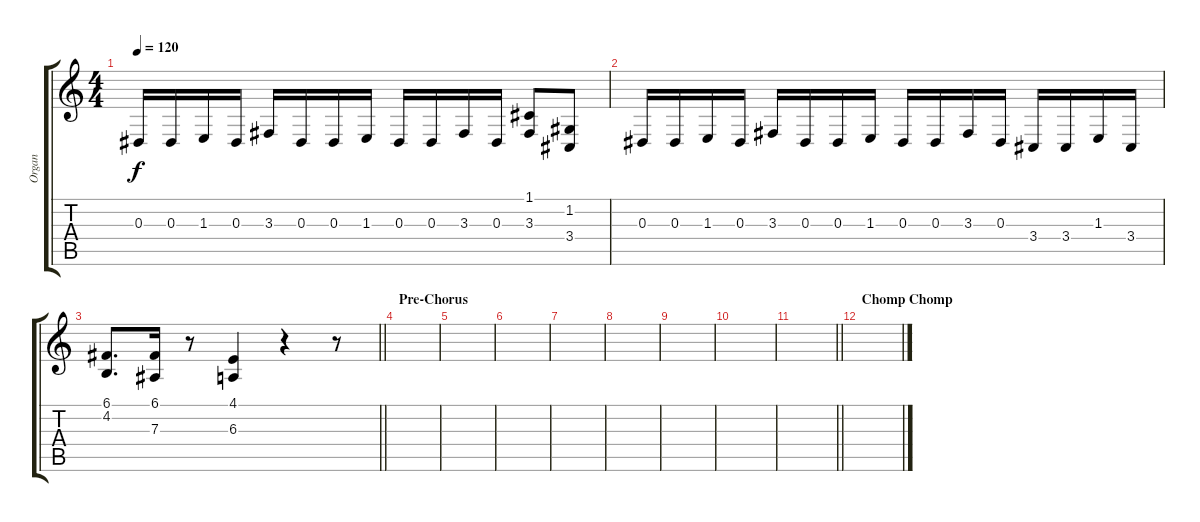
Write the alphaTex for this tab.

\track ("Organ" "Organ") {instrument rockorgan}
\staff {score tabs}
\tuning (C4 G3 Eb3 Bb2 F2 C2) {hide}
\ts (4 4)
\tempo 120
\clef g2
\ks c
0.3.16{dy f} 0.3.16 1.3.16 0.3.16 3.3.16 0.3.16 0.3.16 1.3.16 0.3.16 0.3.16 3.3.16 0.3.16 (1.1 3.3).8 (1.2 3.4).8 |
0.3.16 0.3.16 1.3.16 0.3.16 3.3.16 0.3.16 0.3.16 1.3.16 0.3.16 0.3.16 3.3.16 0.3.16 3.4.16 3.4.16 1.3.16 3.4.16 |
\barLineRight lightlight
(6.1 4.2).8{d} (6.1 7.3).16 r.8 (4.1 6.3).4 r.4 r.8 |
\section ("" "Pre-Chorus")
|
|
|
|
|
|
|
\barLineRight lightlight
|
\section ("" "Chomp Chomp")
